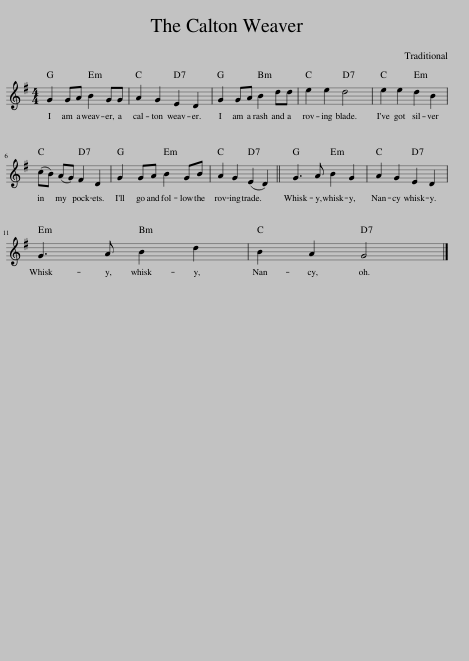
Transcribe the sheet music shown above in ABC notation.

X:1
L:1/8
M:4/4
I:linebreak $
K:G
V:1 treble
V:1
 G2 GA B2 GG | A2 G2 E2 D2 | G2 GA B2 dd | e2 e2 d4 | e2 e2 d2 B2 |$ %5
 (cB) (AG) F2 D2 | G2 GA B2 GB | A2 G2 (E2 D2) || G3 A B2 G2 | A2 G2 E2 D2 |$ %10
 G3 A B2 d2 | B2 A2 G4 |] %12
